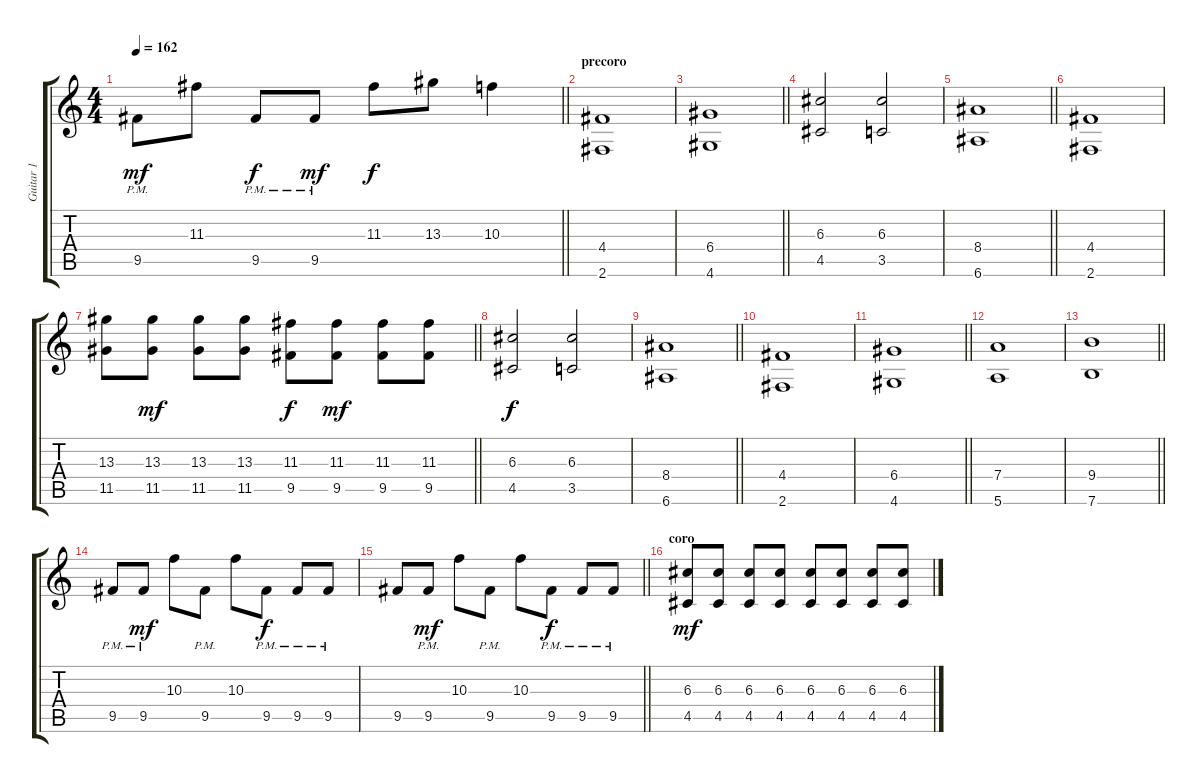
\track ("Guitar 1" "Guitar 1") {instrument overdrivenguitar}
\staff {score tabs}
\tuning (E4 B3 G3 D3 A2 E2) {hide}
\ts (4 4)
\tempo 162
\clef g2
\barLineRight lightlight
\ks c
9.5{pm}.8{dy mf} 11.3.8 9.5{pm}.8{dy f} 9.5{pm}.8{dy mf} 11.3.8{dy f} 13.3.8 10.3.4 |
\section ("" "precoro")
(4.4 2.6).1 |
\barLineRight lightlight
(6.4 4.6).1 |
(6.3 4.5).2 (6.3 3.5).2 |
\barLineRight lightlight
(8.4 6.6).1 |
(4.4 2.6).1 |
\barLineRight lightlight
(13.3 11.5).8 (13.3 11.5).8{dy mf} (13.3 11.5).8 (13.3 11.5).8 (11.3 9.5).8{dy f} (11.3 9.5).8{dy mf} (11.3 9.5).8 (11.3 9.5).8 |
(6.3 4.5).2{dy f} (6.3 3.5).2 |
\barLineRight lightlight
(8.4 6.6).1 |
(4.4 2.6).1 |
\barLineRight lightlight
(6.4 4.6).1 |
(7.4 5.6).1 |
\barLineRight lightlight
(9.4 7.6).1 |
9.5{pm}.8 9.5{pm}.8{dy mf} 10.3.8 9.5{pm}.8 10.3.8 9.5{pm}.8{dy f} 9.5{pm}.8 9.5{pm}.8 |
\barLineRight lightlight
9.5.8 9.5{pm}.8{dy mf} 10.3.8 9.5{pm}.8 10.3.8 9.5{pm}.8{dy f} 9.5{pm}.8 9.5{pm}.8 |
\section ("" "coro")
(6.3 4.5).8{dy mf} (6.3 4.5).8 (6.3 4.5).8 (6.3 4.5).8 (6.3 4.5).8 (6.3 4.5).8 (6.3 4.5).8 (6.3 4.5).8
